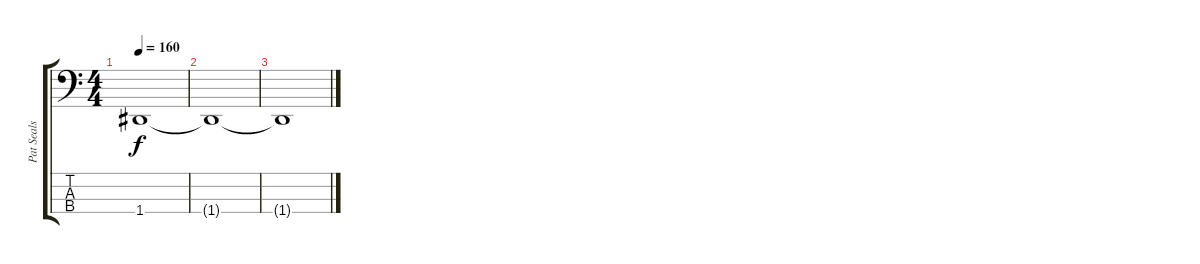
\track ("Pat Seals - Bass" "Pat Seals ") {instrument electricbassfinger}
\staff {score tabs}
\tuning (G2 D2 A1 D1) {hide}
\ts (4 4)
\tempo 160
\clef f4
\ks c
1.4{t}.1{dy f} |
1.4{t}.1 |
1.4{t}.1
